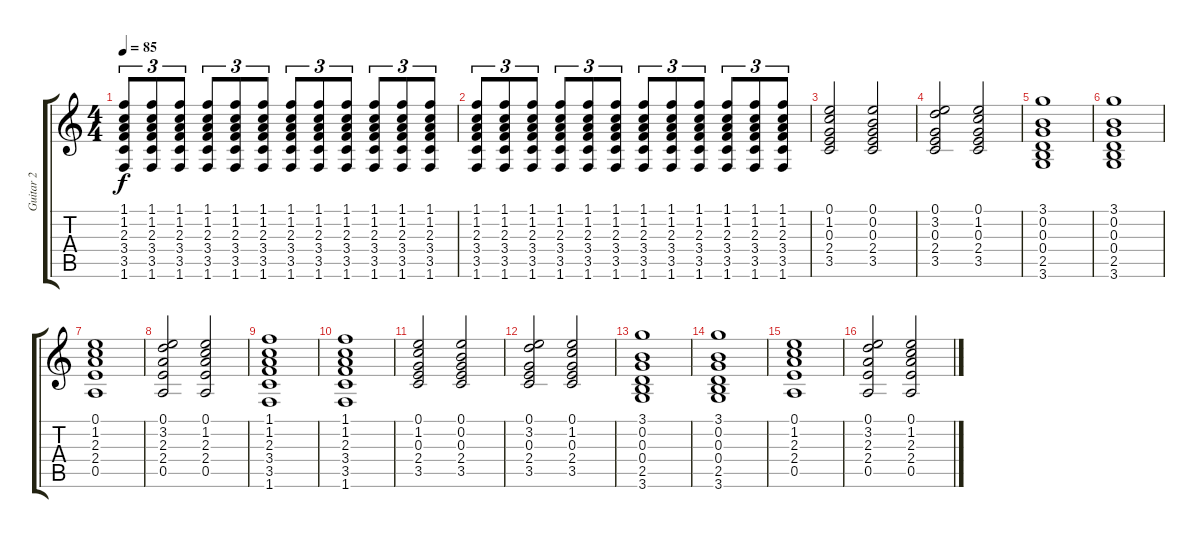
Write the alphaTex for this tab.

\track ("Guitar 2" "Guitar 2") {instrument distortionguitar}
\staff {score tabs}
\tuning (E4 B3 G3 D3 A2 E2) {hide}
\ts (4 4)
\tempo 85
\clef g2
\ks c
(1.1 1.2 2.3 3.4 3.5 1.6).8{tu (3 2) dy f} (1.1 1.2 2.3 3.4 3.5 1.6).8{tu (3 2)} (1.1 1.2 2.3 3.4 3.5 1.6).8{tu (3 2)} (1.1 1.2 2.3 3.4 3.5 1.6).8{tu (3 2)} (1.1 1.2 2.3 3.4 3.5 1.6).8{tu (3 2)} (1.1 1.2 2.3 3.4 3.5 1.6).8{tu (3 2)} (1.1 1.2 2.3 3.4 3.5 1.6).8{tu (3 2)} (1.1 1.2 2.3 3.4 3.5 1.6).8{tu (3 2)} (1.1 1.2 2.3 3.4 3.5 1.6).8{tu (3 2)} (1.1 1.2 2.3 3.4 3.5 1.6).8{tu (3 2)} (1.1 1.2 2.3 3.4 3.5 1.6).8{tu (3 2)} (1.1 1.2 2.3 3.4 3.5 1.6).8{tu (3 2)} |
(1.1 1.2 2.3 3.4 3.5 1.6).8{tu (3 2)} (1.1 1.2 2.3 3.4 3.5 1.6).8{tu (3 2)} (1.1 1.2 2.3 3.4 3.5 1.6).8{tu (3 2)} (1.1 1.2 2.3 3.4 3.5 1.6).8{tu (3 2)} (1.1 1.2 2.3 3.4 3.5 1.6).8{tu (3 2)} (1.1 1.2 2.3 3.4 3.5 1.6).8{tu (3 2)} (1.1 1.2 2.3 3.4 3.5 1.6).8{tu (3 2)} (1.1 1.2 2.3 3.4 3.5 1.6).8{tu (3 2)} (1.1 1.2 2.3 3.4 3.5 1.6).8{tu (3 2)} (1.1 1.2 2.3 3.4 3.5 1.6).8{tu (3 2)} (1.1 1.2 2.3 3.4 3.5 1.6).8{tu (3 2)} (1.1 1.2 2.3 3.4 3.5 1.6).8{tu (3 2)} |
(0.1 1.2 0.3 2.4 3.5).2 (0.1 0.2 0.3 2.4 3.5).2 |
(0.1 3.2 0.3 2.4 3.5).2 (0.1 1.2 0.3 2.4 3.5).2 |
(3.1 0.2 0.3 0.4 2.5 3.6).1 |
(3.1 0.2 0.3 0.4 2.5 3.6).1 |
(0.1 1.2 2.3 2.4 0.5).1 |
(0.1 3.2 2.3 2.4 0.5).2 (0.1 1.2 2.3 2.4 0.5).2 |
(1.1 1.2 2.3 3.4 3.5 1.6).1 |
(1.1 1.2 2.3 3.4 3.5 1.6).1 |
(0.1 1.2 0.3 2.4 3.5).2 (0.1 0.2 0.3 2.4 3.5).2 |
(0.1 3.2 0.3 2.4 3.5).2 (0.1 1.2 0.3 2.4 3.5).2 |
(3.1 0.2 0.3 0.4 2.5 3.6).1 |
(3.1 0.2 0.3 0.4 2.5 3.6).1 |
(0.1 1.2 2.3 2.4 0.5).1 |
(0.1 3.2 2.3 2.4 0.5).2 (0.1 1.2 2.3 2.4 0.5).2
